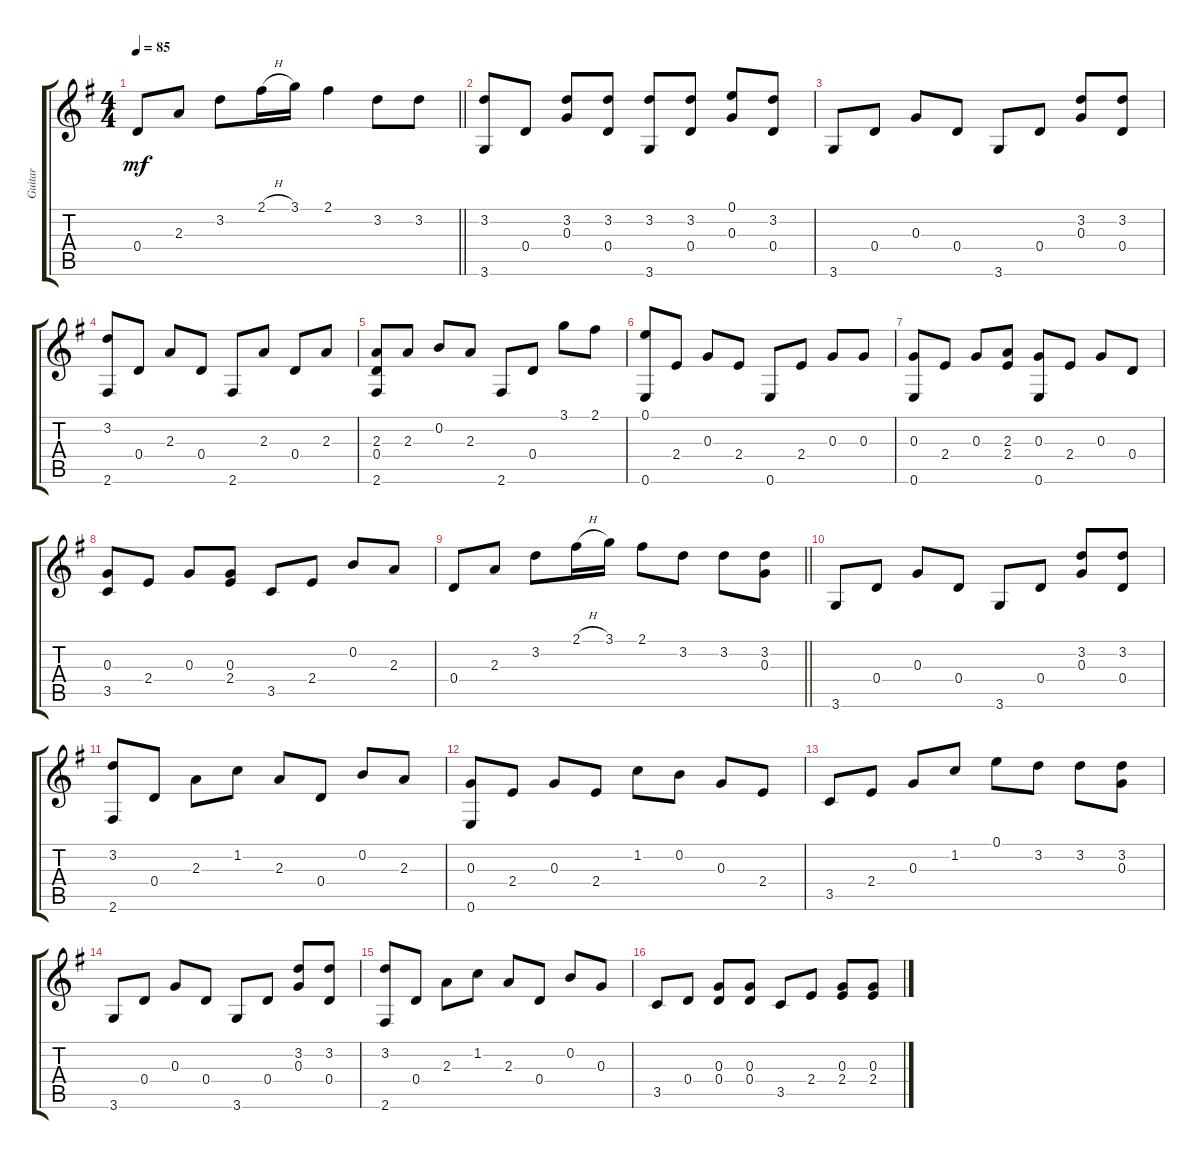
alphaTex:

\track ("Guitar" "Guitar") {instrument acousticguitarsteel}
\staff {score tabs}
\tuning (E4 B3 G3 D3 A2 E2) {hide}
\ts (4 4)
\tempo 85
\clef g2
\barLineRight lightlight
\ks eminor
0.4.8{dy mf} 2.3.8 3.2.8 2.1{h}.16 3.1.16 2.1.4 3.2.8 3.2.8 |
(3.2 3.6).8 0.4.8 (3.2 0.3).8 (3.2 0.4).8 (3.2 3.6).8 (3.2 0.4).8 (0.1 0.3).8 (3.2 0.4).8 |
3.6.8 0.4.8 0.3.8 0.4.8 3.6.8 0.4.8 (3.2 0.3).8 (3.2 0.4).8 |
(3.2 2.6).8 0.4.8 2.3.8 0.4.8 2.6.8 2.3.8 0.4.8 2.3.8 |
(2.3 0.4 2.6).8 2.3.8 0.2.8 2.3.8 2.6.8 0.4.8 3.1.8 2.1.8 |
(0.1 0.6).8 2.4.8 0.3.8 2.4.8 0.6.8 2.4.8 0.3.8 0.3.8 |
(0.3 0.6).8 2.4.8 0.3.8 (2.3 2.4).8 (0.3 0.6).8 2.4.8 0.3.8 0.4.8 |
(0.3 3.5).8 2.4.8 0.3.8 (0.3 2.4).8 3.5.8 2.4.8 0.2.8 2.3.8 |
\barLineRight lightlight
0.4.8 2.3.8 3.2.8 2.1{h}.16 3.1.16 2.1.8 3.2.8 3.2.8 (3.2 0.3).8 |
3.6.8 0.4.8 0.3.8 0.4.8 3.6.8 0.4.8 (3.2 0.3).8 (3.2 0.4).8 |
(3.2 2.6).8 0.4.8 2.3.8 1.2.8 2.3.8 0.4.8 0.2.8 2.3.8 |
(0.3 0.6).8 2.4.8 0.3.8 2.4.8 1.2.8 0.2.8 0.3.8 2.4.8 |
3.5.8 2.4.8 0.3.8 1.2.8 0.1.8 3.2.8 3.2.8 (3.2 0.3).8 |
3.6.8 0.4.8 0.3.8 0.4.8 3.6.8 0.4.8 (3.2 0.3).8 (3.2 0.4).8 |
(3.2 2.6).8 0.4.8 2.3.8 1.2.8 2.3.8 0.4.8 0.2.8 0.3.8 |
3.5.8 0.4.8 (0.3 0.4).8 (0.3 0.4).8 3.5.8 2.4.8 (0.3 2.4).8 (0.3 2.4).8
